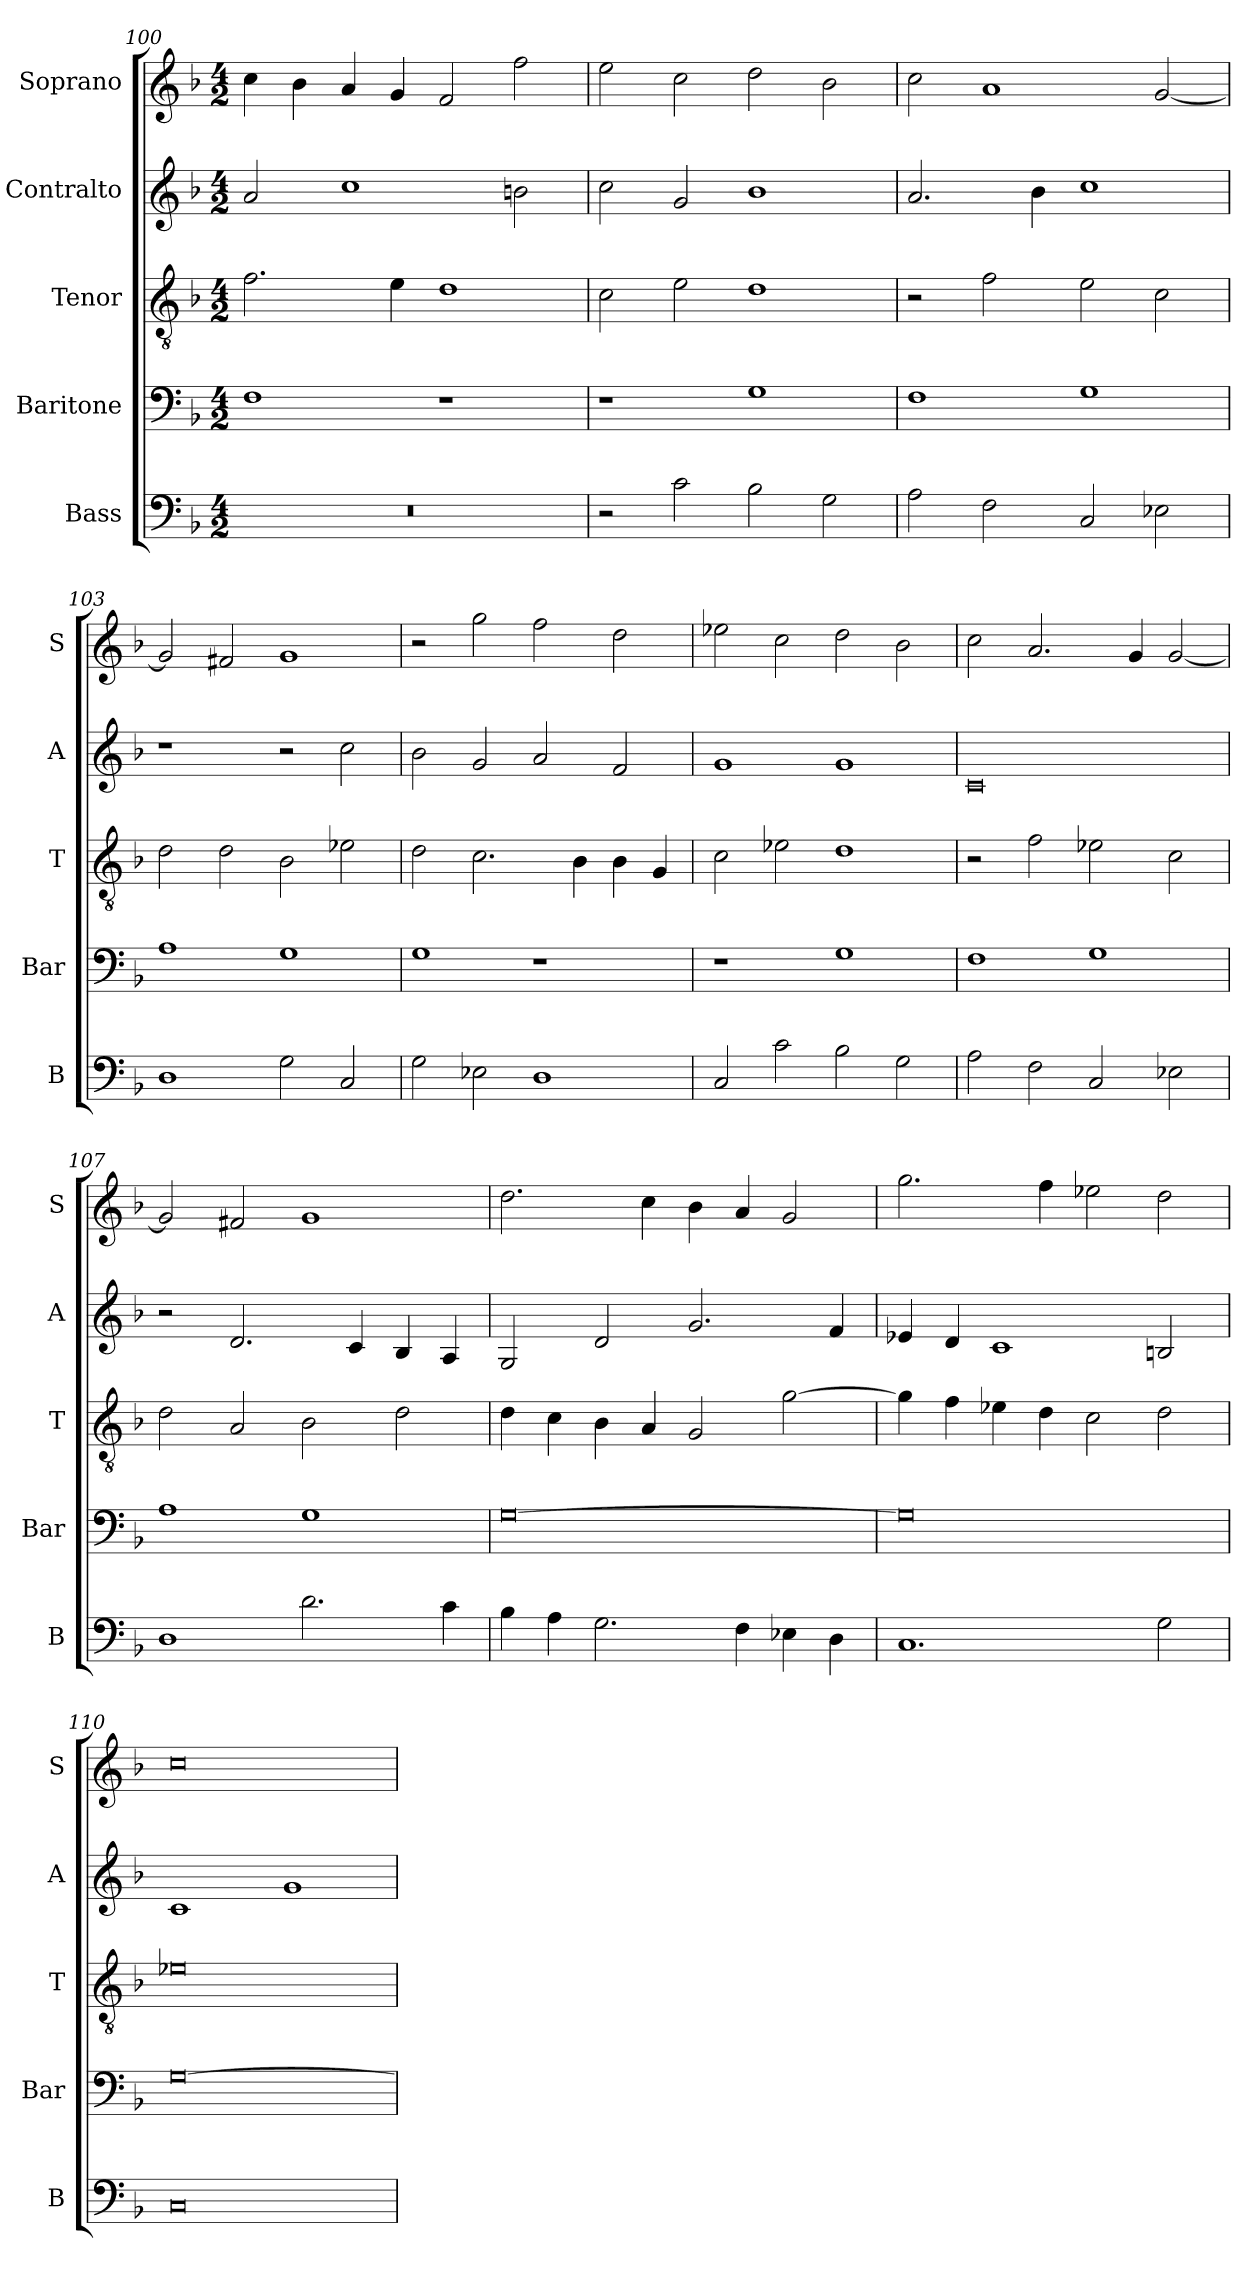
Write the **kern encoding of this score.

**kern	**kern	**kern	**kern	**kern
*part5	*part4	*part3	*part2	*part1
*staff5	*staff4	*staff3	*staff2	*staff1
*I"Bass	*I"Baritone	*I"Tenor	*I"Contralto	*I"Soprano
*I'B	*I'Bar	*I'T	*I'A	*I'S
*clefF4	*clefF4	*clefGv2	*clefG2	*clefG2
*k[b-]	*k[b-]	*k[b-]	*k[b-]	*k[b-]
*G:dor	*G:dor	*G:dor	*G:dor	*G:dor
*M4/2	*M4/2	*M4/2	*M4/2	*M4/2
=100	=100	=100	=100	=100
0r	1F	2.f	2a	4cc
.	.	.	.	4b-
.	.	.	1cc	4a
.	.	4e	.	4g
.	1r	1d	.	2f
.	.	.	2bn	2ff
=101	=101	=101	=101	=101
2r	1r	2c	2cc	2ee
2c	.	2e	2g	2cc
2B-	1G	1d	1b-	2dd
2G	.	.	.	2b-
=102	=102	=102	=102	=102
2A	1F	2r	2.a	2cc
2F	.	2f	.	1a
.	.	.	4b-	.
2C	1G	2e	1cc	.
2E-X	.	2c	.	[2g
=103	=103	=103	=103	=103
1D	1A	2d	1r	2g]
.	.	2d	.	2f#X
2G	1G	2B-	2r	1g
2C	.	2e-X	2cc	.
=104	=104	=104	=104	=104
2G	1G	2d	2b-	2r
2E-X	.	2.c	2g	2gg
1D	1r	.	2a	2ff
.	.	4B-	.	.
.	.	4B-	2f	2dd
.	.	4G	.	.
=105	=105	=105	=105	=105
2C	1r	2c	1g	2ee-X
2c	.	2e-X	.	2cc
2B-	1G	1d	1g	2dd
2G	.	.	.	2b-
=106	=106	=106	=106	=106
2A	1F	2r	0c	2cc
2F	.	2f	.	2.a
2C	1G	2e-X	.	.
.	.	.	.	4g
2E-X	.	2c	.	[2g
=107	=107	=107	=107	=107
1D	1A	2d	2r	2g]
.	.	2A	2.d	2f#X
2.d	1G	2B-	.	1g
.	.	.	4c	.
.	.	2d	4B-	.
4c	.	.	4A	.
=108	=108	=108	=108	=108
4B-	[0G	4d	2G	2.dd
4A	.	4c	.	.
2.G	.	4B-	2d	.
.	.	4A	.	4cc
.	.	2G	2.g	4b-
4F	.	.	.	4a
4E-X	.	[2g	.	2g
4D	.	.	4f	.
=109	=109	=109	=109	=109
1.C	0G]	4g]	4e-X	2.gg
.	.	4f	4d	.
.	.	4e-X	1c	.
.	.	4d	.	4ff
.	.	2c	.	2ee-X
2G	.	2d	2Bn	2dd
=110	=110	=110	=110	=110
0C	[0G	0e-X	1c	0cc
.	.	.	1g	.
=	=	=	=	=
*-	*-	*-	*-	*-
